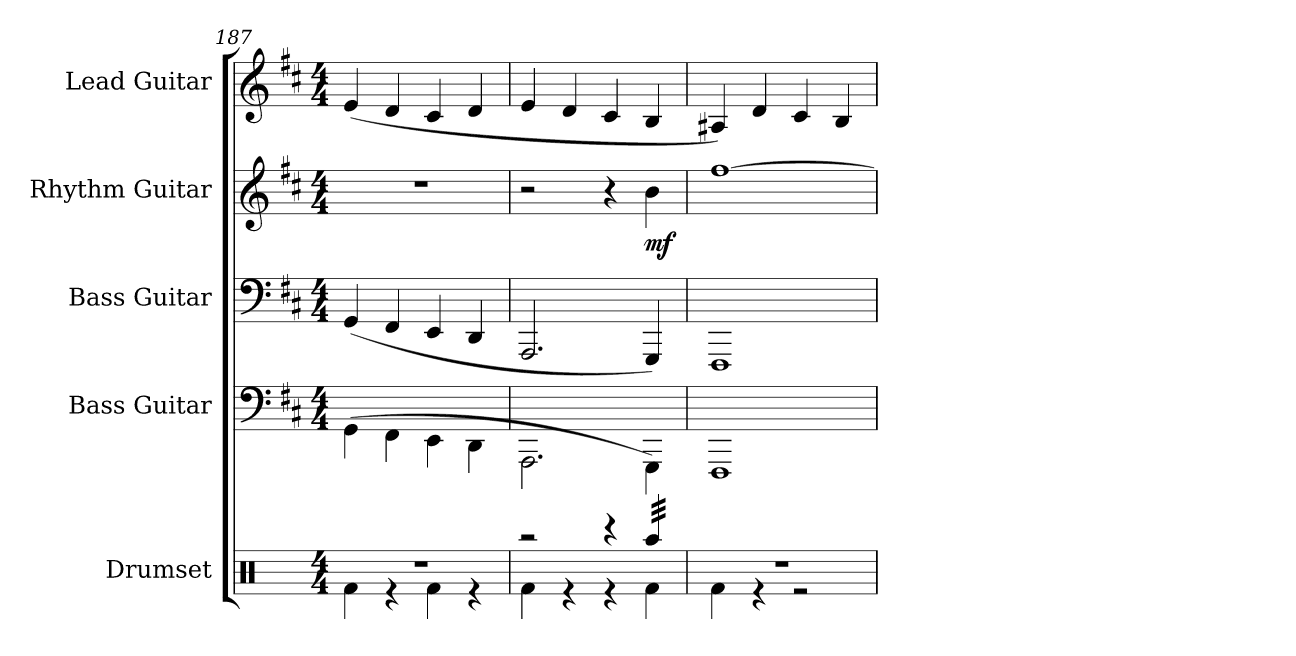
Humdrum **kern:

**kern	**kern	**kern	**kern	**dynam	**kern
*part5	*part4	*part3	*part2	*part2	*part1
*staff5	*staff4	*staff3	*staff2	*staff2	*staff1
*I"Drumset	*I"Bass Guitar	*I"Bass Guitar	*I"Rhythm Guitar	*	*I"Lead Guitar
*I'Drs.	*I'Bass	*I'Bass	*I'Rt.	*	*I'Ld.
*clefX	*	*clefF4	*clefG2	*	*clefG2
*k[]	*k[f#c#]	*k[f#c#]	*k[f#c#]	*	*k[f#c#]
*M4/4	*M4/4	*M4/4	*M4/4	*	*M4/4
=187	=187	=187	=187	=187	=187
*^	*	*	*	*	*
1r	4Rf\	(4GG\	(4GG/	1r	.	(4e/
.	4r	4FF#\	4FF#/	.	.	4d/
.	4Rf\	4EE\	4EE/	.	.	4c#/
.	4r	4DD\	4DD/	.	.	4d/
!!LO:LB:g=z
=188	=188	=188	=188	=188	=188	=188
2r	4Rf\	2.AAA\	2.AAA/	2r	.	4e/
.	4r	.	.	.	.	4d/
4r	4r	.	.	4r	.	4c#/
!	!	!	!	!	!LO:DY:b	!
*tremolo	*	*	*	*	*	*
32Raa/LLL	4Rf\	4GGG\)	4GGG/)	4b\	mf	4B/
32Raa/	.	.	.	.	.	.
32Raa/	.	.	.	.	.	.
32Raa/	.	.	.	.	.	.
32Raa/	.	.	.	.	.	.
32Raa/	.	.	.	.	.	.
32Raa/	.	.	.	.	.	.
32Raa/JJJ	.	.	.	.	.	.
*Xtremolo	*	*	*	*	*	*
=189	=189	=189	=189	=189	=189	=189
1r	4Rf\	1FFF#	1FFF#	[1ff#	.	4A#X/)
.	4r	.	.	.	.	4d/
.	2r	.	.	.	.	4c#/
.	.	.	.	.	.	4B/
*v	*v	*	*	*	*	*
=	=	=	=	=	=
*-	*-	*-	*-	*-	*-
